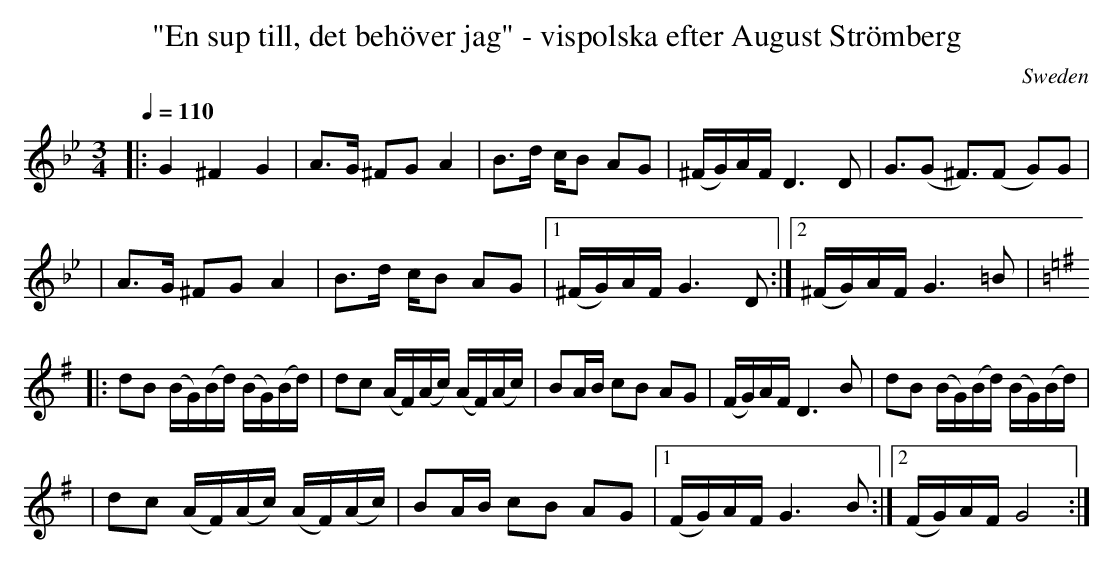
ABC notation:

X:1
T:"En sup till, det behöver jag" - vispolska efter August Strömberg
M:3/4
L:1/16
Q:1/4=110
O:Sweden
K:Gm
|: G4 ^F4 G4 | A3G ^F2G2 A4 | B3d cB2 A2G2 | (^F2/G2/)A2/F2/ D6D2 | G3(G2 ^F3)(F2 G2)G2 |
| A3G ^F2G2 A4 | B3d cB2 A2G2 |  [1 (^F2/G2/)A2/F2/ G6D2 :| [2 (^F2/G2/)A2/F2/ G6=B2 |
K: G
|: d2B2 (BG)(Bd) (BG)(Bd) | d2c2 (AF)(Ac) (AF)(Ac) | B2AB c2B2 A2G2 | (FG)AF D6 B2 | d2B2 (BG)(Bd) (BG)(Bd) |
| d2c2 (AF)(Ac) (AF)(Ac) | B2AB c2B2 A2G2 | [1 (FG)AF G6 B2 :|  [2 (FG)AF G8 :|
